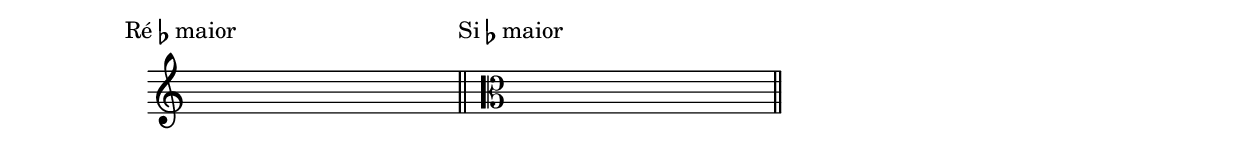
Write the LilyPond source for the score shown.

\version "2.10.0"
<<
\new Staff \with {
	\remove "Time_signature_engraver"
	\override Stem #'transparent = ##t
}

\relative c' { \clef treble
		\time 8/4
		\once \override TextScript #'extra-offset = #'( -8.0 . 2.0 )
		\hideNotes
		c^\markup{ Ré\flat maior }
		c c c c c c c \bar "||"
		\unHideNotes
		\time 1/4
		s4 \bar " "
		\clef alto
		\time 8/4
		\once \override TextScript #'extra-offset = #'( -6.0 . 2.0 )
		\hideNotes
		 c,,^\markup{ Si\flat maior } e e e e e e e
		\unHideNotes  \bar "||"
}
>>


